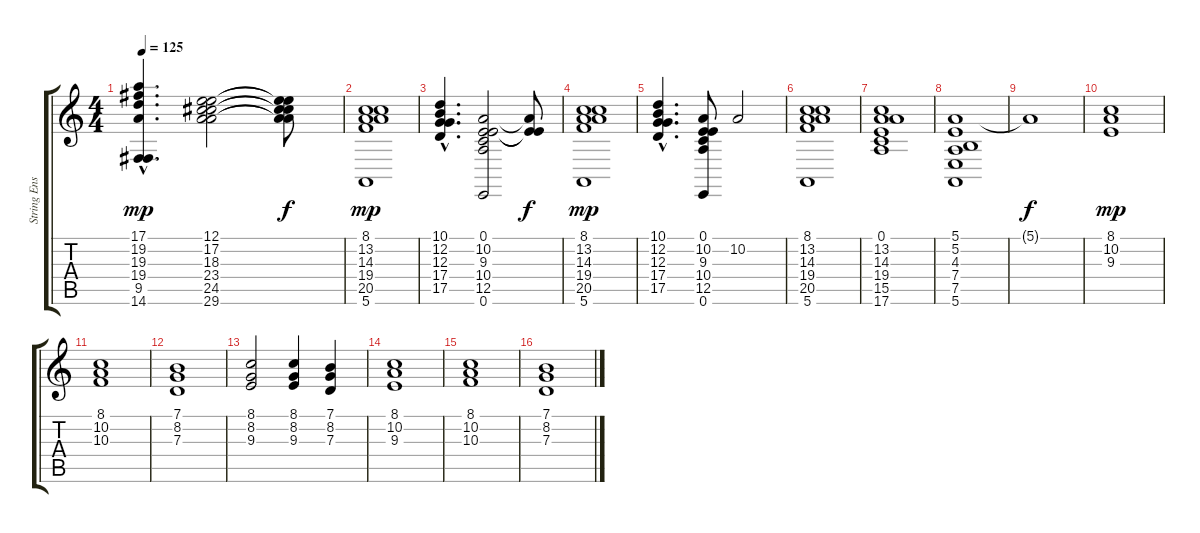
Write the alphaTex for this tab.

\track ("String Ensemble 1" "String Ens") {instrument stringensemble1}
\staff {score tabs}
\tuning (E4 B3 G3 D3 A2 E2) {hide}
\ts (4 4)
\tempo 125
\clef g2
\ks c
(17.1{hac} 19.2{hac} 19.3{hac} 19.4{hac} 9.5{hac} 14.6{hac}).4{d dy mp} (12.1 17.2 18.3 23.4 24.5 29.6).2 (12.1{t} 17.2{t} 18.3{t} 23.4{t} 24.5{t} 29.6{t}).8{dy f} |
(8.1 13.2 14.3 19.4 20.5 5.6).1{dy mp} |
(10.1{hac} 12.2{hac} 12.3{hac} 17.4{hac} 17.5{hac}).4{d} (0.1 10.2 9.3 10.4 12.5 0.6).2 (0.1{t} 10.2{t} 9.3{t}).8{dy f} |
(8.1 13.2 14.3 19.4 20.5 5.6).1{dy mp} |
(10.1{hac} 12.2 12.3{hac} 17.4{hac} 17.5{hac}).4{d} (0.1 10.2 9.3 10.4 12.5 0.6).8 10.2.2 |
(8.1 13.2 14.3 19.4 20.5 5.6).1 |
(0.1 13.2 14.3 19.4 15.5 17.6).1 |
(5.1 5.2 4.3 7.4 7.5 5.6).1 |
5.1{t}.1{dy f} |
(8.1 10.2 9.3).1{dy mp} |
(8.1 10.2 10.3).1 |
(7.1 8.2 7.3).1 |
(8.1 8.2 9.3).2 (8.1 8.2 9.3).4 (7.1 8.2 7.3).4 |
(8.1 10.2 9.3).1 |
(8.1 10.2 10.3).1 |
(7.1 8.2 7.3).1
